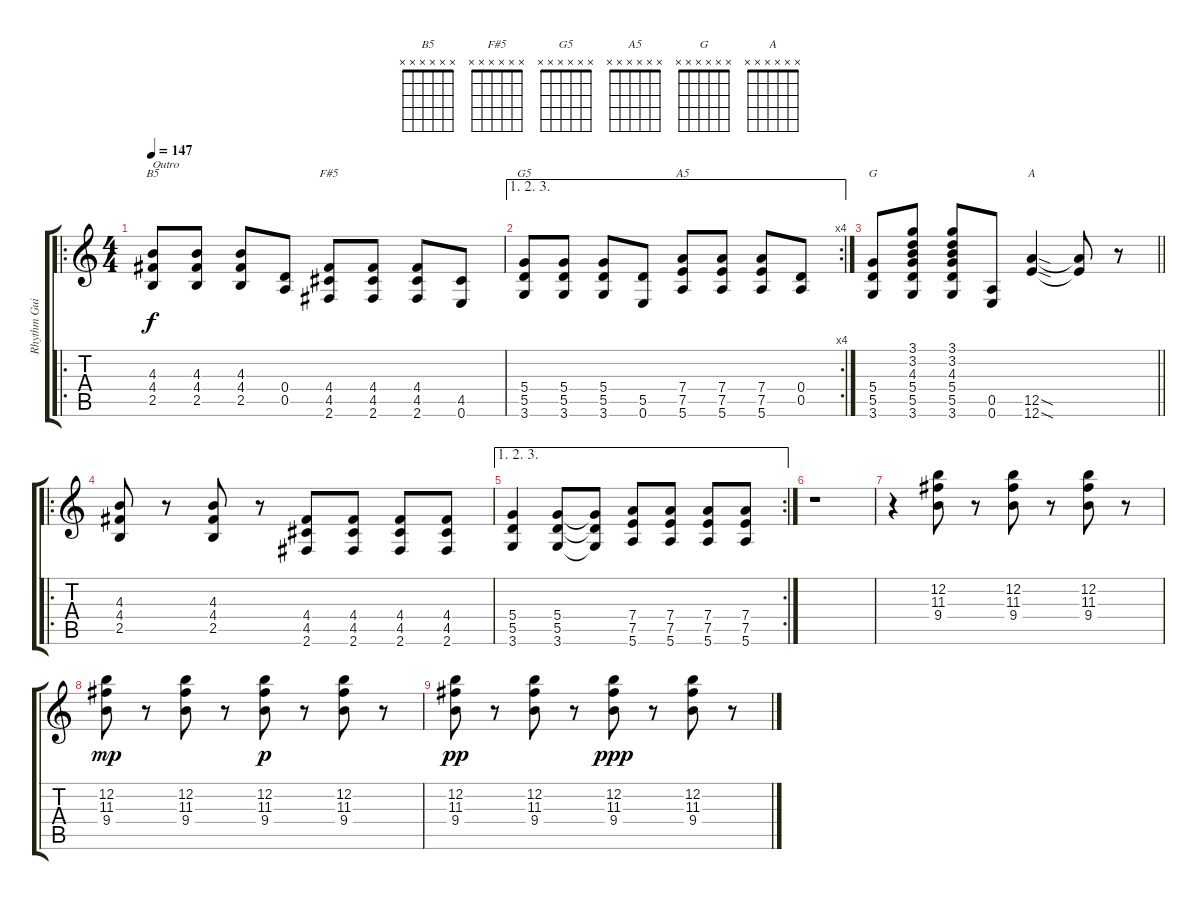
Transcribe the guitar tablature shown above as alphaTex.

\track ("Rhythm Guitar" "Rhythm Gui") {instrument overdrivenguitar}
\staff {score tabs}
\tuning (E4 B3 G3 D3 A2 E2) {hide}
\chord ("B5" x x x x x x)
\chord ("F#5" x x x x x x)
\chord ("G5" x x x x x x)
\chord ("A5" x x x x x x)
\chord ("G" x x x x x x)
\chord ("A" x x x x x x)
\ro
\ts (4 4)
\tempo 147
\clef g2
\ks c
(4.3 4.4 2.5).8{ch "B5" txt "Outro" dy f} (4.3 4.4 2.5).8 (4.3 4.4 2.5).8 (0.4 0.5).8 (4.4 4.5 2.6).8{ch "F#5"} (4.4 4.5 2.6).8 (4.4 4.5 2.6).8 (4.5 0.6).8 |
\ae (1 2 3)
\rc 4
(5.4 5.5 3.6).8{ch "G5"} (5.4 5.5 3.6).8 (5.4 5.5 3.6).8 (5.5 0.6).8 (7.4 7.5 5.6).8{ch "A5"} (7.4 7.5 5.6).8 (7.4 7.5 5.6).8 (0.4 0.5).8 |
\barLineRight lightlight
(5.4 5.5 3.6).8{ch "G"} (3.1 3.2 4.3 5.4 5.5 3.6).8 (3.1 3.2 4.3 5.4 5.5 3.6).8 (0.5 0.6).8 (12.5{sod} 12.6{sod}).4{ch "A"} (12.5{t} 12.6{t}).8 r.8 |
\ro
(4.3 4.4 2.5).8 r.8 (4.3 4.4 2.5).8 r.8 (4.4 4.5 2.6).8 (4.4 4.5 2.6).8 (4.4 4.5 2.6).8 (4.4 4.5 2.6).8 |
\ae (1 2 3)
\rc 2
(5.4 5.5 3.6).4 (5.4 5.5 3.6).8 (5.4{t} 5.5{t} 3.6{t}).8 (7.4 7.5 5.6).8 (7.4 7.5 5.6).8 (7.4 7.5 5.6).8 (7.4 7.5 5.6).8 |
r.1 |
r.4 (12.2 11.3 9.4).8 r.8 (12.2 11.3 9.4).8 r.8 (12.2 11.3 9.4).8 r.8 |
(12.2 11.3 9.4).8{dy mp} r.8 (12.2 11.3 9.4).8 r.8 (12.2 11.3 9.4).8{dy p} r.8 (12.2 11.3 9.4).8 r.8 |
(12.2 11.3 9.4).8{dy pp} r.8 (12.2 11.3 9.4).8 r.8 (12.2 11.3 9.4).8{dy ppp} r.8 (12.2 11.3 9.4).8 r.8
